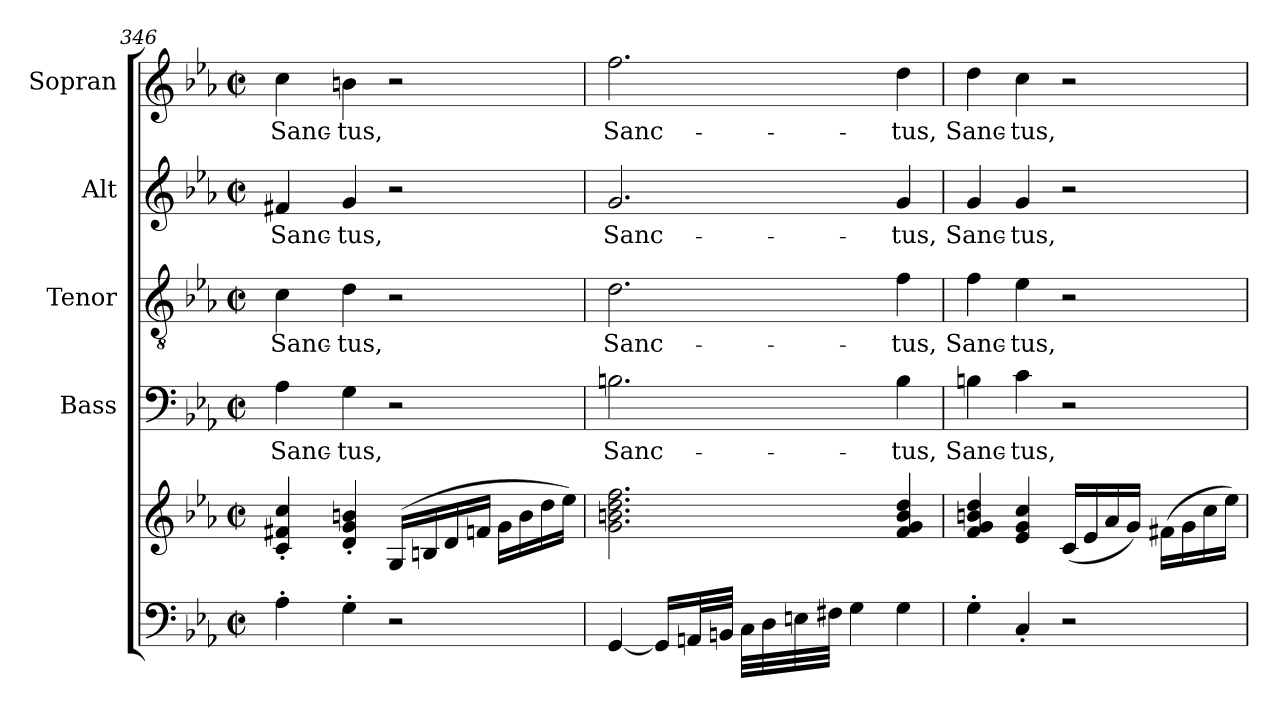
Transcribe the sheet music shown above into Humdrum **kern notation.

**kern	**kern	**kern	**text	**kern	**text	**kern	**text	**kern	**text
*part5	*part5	*part4	*part4	*part3	*part3	*part2	*part2	*part1	*part1
*staff6	*staff5	*staff4	*staff4	*staff3	*staff3	*staff2	*staff2	*staff1	*staff1
*	*	*I"Bass	*	*I"Tenor	*	*I"Alt	*	*I"Sopran	*
*	*	*I'B.	*	*I'T.	*	*I'A.	*	*I'S.	*
*clefF4	*clefG2	*clefF4	*	*clefGv2	*	*clefG2	*	*clefG2	*
*k[b-e-a-]	*k[b-e-a-]	*k[b-e-a-]	*	*k[b-e-a-]	*	*k[b-e-a-]	*	*k[b-e-a-]	*
*E-:	*E-:	*E-:	*	*E-:	*	*E-:	*	*E-:	*
*M2/2	*M2/2	*M2/2	*	*M2/2	*	*M2/2	*	*M2/2	*
*met(c|)	*met(c|)	*met(c|)	*	*met(c|)	*	*met(c|)	*	*met(c|)	*
=346	=346	=346	=346	=346	=346	=346	=346	=346	=346
!	!	!	!LO:LY:b	!	!LO:LY:b	!	!LO:LY:b	!	!LO:LY:b
4A-'>\	4c/'< 4f#X/'< 4cc/'<	4A-\	Sanc-	4c\	Sanc-	4f#X/	Sanc-	4cc\	Sanc-
!	!	!	!LO:LY:b	!	!LO:LY:b	!	!LO:LY:b	!	!LO:LY:b
4G'>\	4d/'< 4g/'< 4bn/'<	4G\	-tus,	4d\	-tus,	4g/	-tus,	4bn\	-tus,
2r	(>16G/LL	2r	.	2r	.	2r	.	2r	.
.	16Bn/	.	.	.	.	.	.	.	.
.	16d/	.	.	.	.	.	.	.	.
.	16fn/JJ	.	.	.	.	.	.	.	.
.	16g\LL	.	.	.	.	.	.	.	.
.	16b\	.	.	.	.	.	.	.	.
.	16dd\	.	.	.	.	.	.	.	.
.	16ee-\JJ)	.	.	.	.	.	.	.	.
=347	=347	=347	=347	=347	=347	=347	=347	=347	=347
!	!	!	!LO:LY:b	!	!LO:LY:b	!	!LO:LY:b	!	!LO:LY:b
[4GG/	2.g\ 2.bn\ 2.dd\ 2.ff\	2.Bn\	Sanc-	2.d\	Sanc-	2.g/	Sanc-	2.ff\	Sanc-
16GG/LL]	.	.	.	.	.	.	.	.	.
32AAn/L	.	.	.	.	.	.	.	.	.
32BBn/JJJ	.	.	.	.	.	.	.	.	.
32C\LLL	.	.	.	.	.	.	.	.	.
32D\	.	.	.	.	.	.	.	.	.
32En\	.	.	.	.	.	.	.	.	.
32F#X\JJJ	.	.	.	.	.	.	.	.	.
4G\	.	.	.	.	.	.	.	.	.
!	!	!	!LO:LY:b	!	!LO:LY:b	!	!LO:LY:b	!	!LO:LY:b
4G\	4f/ 4g/ 4b/ 4dd/	4B\	-tus,	4f\	-tus,	4g/	-tus,	4dd\	-tus,
=348	=348	=348	=348	=348	=348	=348	=348	=348	=348
!	!	!	!LO:LY:b	!	!LO:LY:b	!	!LO:LY:b	!	!LO:LY:b
4G'>\	4f/ 4g/ 4bn/ 4dd/	4Bn\	Sanc-	4f\	Sanc-	4g/	Sanc-	4dd\	Sanc-
!	!	!	!LO:LY:b	!	!LO:LY:b	!	!LO:LY:b	!	!LO:LY:b
4C'</	4e-/ 4g/ 4cc/	4c\	-tus,	4e-\	-tus,	4g/	-tus,	4cc\	-tus,
2r	(<16c/LL	2r	.	2r	.	2r	.	2r	.
.	16e-/	.	.	.	.	.	.	.	.
.	16a-/	.	.	.	.	.	.	.	.
.	16g/JJ)	.	.	.	.	.	.	.	.
.	(>16f#X\LL	.	.	.	.	.	.	.	.
.	16g\	.	.	.	.	.	.	.	.
.	16cc\	.	.	.	.	.	.	.	.
.	16ee-\JJ)	.	.	.	.	.	.	.	.
=	=	=	=	=	=	=	=	=	=
*-	*-	*-	*-	*-	*-	*-	*-	*-	*-
